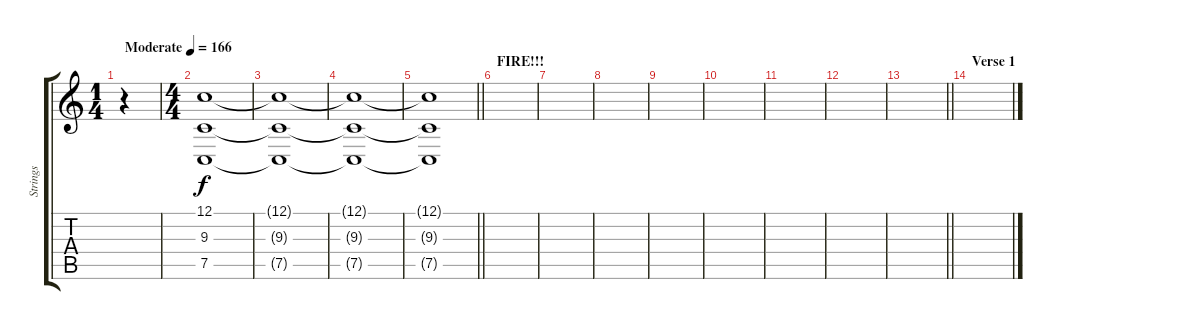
\track ("Strings" "Strings") {instrument stringensemble1}
\staff {score tabs}
\tuning (C4 G3 Eb3 Bb2 F2 C2) {hide}
\ts (1 4)
\tempo (166 "Moderate")
\clef g2
\ks c
r.4{dy f volume 0 instrument stringensemble1} |
\ts (4 4)
(12.1 9.3 7.5).1{volume 13} |
(12.1{t} 9.3{t} 7.5{t}).1 |
(12.1{t} 9.3{t} 7.5{t}).1 |
\barLineRight lightlight
(12.1{t} 9.3{t} 7.5{t}).1 |
\section ("" "FIRE!!!")
|
|
|
|
|
|
|
\barLineRight lightlight
|
\section ("" "Verse 1")
